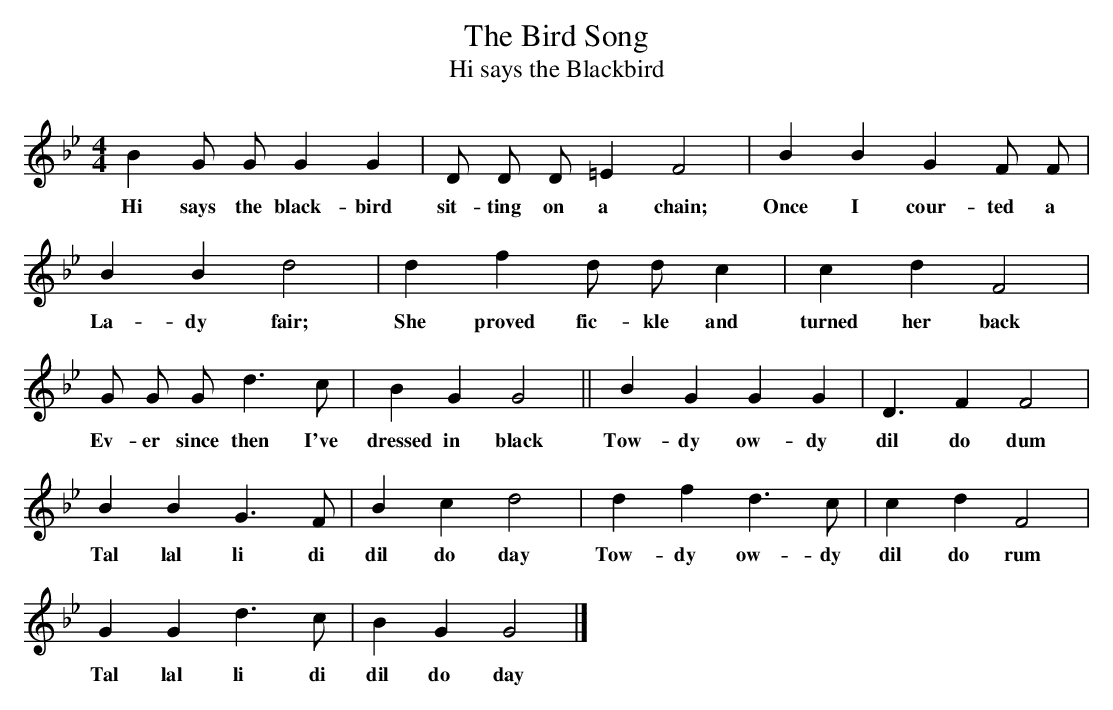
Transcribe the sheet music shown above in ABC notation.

X:1
T:The Bird Song
T:Hi says the Blackbird
M:4/4
L:1/4
K:Gm
B G/2 G/2 G G | D/2 D/2 D/2 =E F2 | B B G F/2 F/2 |
w:Hi says the black-bird sit-ting on a chain; Once I cour-ted a
B B d2 | d f d/2 d/2 c | c d F2 |
w: La-dy fair; She proved fic-kle and turned her back
G/2 G/2 G/2 d>c | B G G2 || B G G G | D3/2 F F2 |
w: Ev-er since then I've dressed in black Tow-dy ow-dy dil do dum
B B G>F | B c d2 | d f d>c | c d F2 |
w:Tal lal li di dil  do day   Tow-dy ow-dy dil do rum
G G d> c | B G G2|]
w: Tal lal li di dil do day
